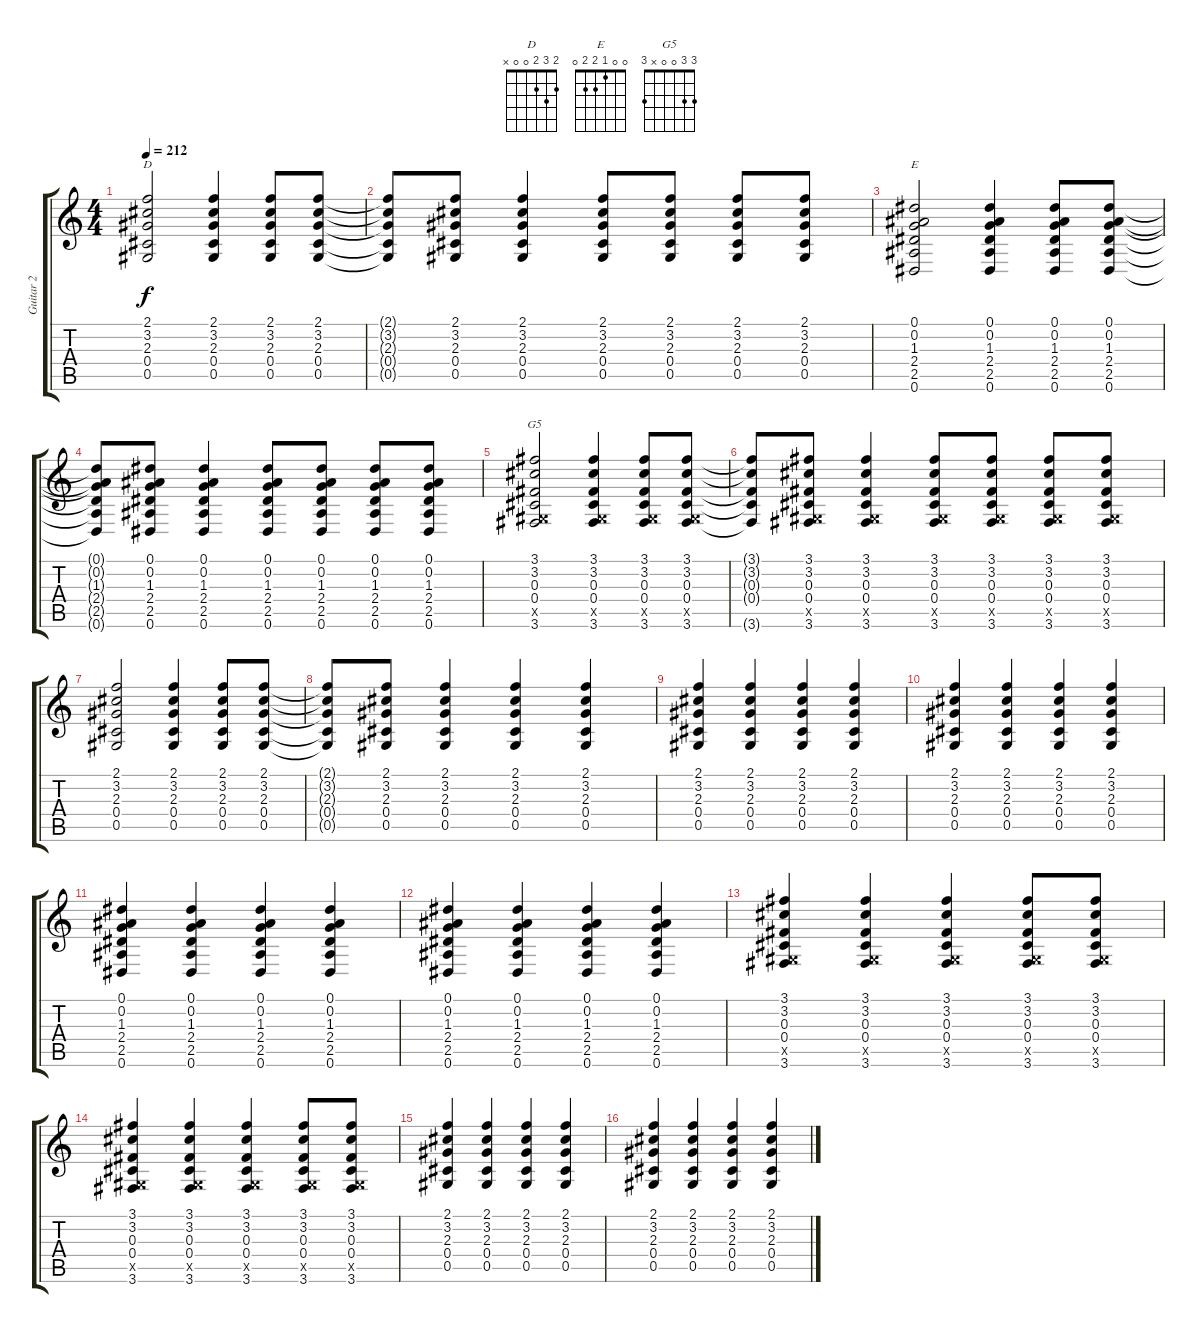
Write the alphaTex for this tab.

\track ("Guitar 2" "Guitar 2") {instrument distortionguitar}
\staff {score tabs}
\tuning (Eb4 Bb3 Gb3 Db3 Ab2 Eb2) {hide}
\chord ("D" 2 3 2 0 0 x)
\chord ("E" 0 0 1 2 2 0)
\chord ("G5" 3 3 0 0 x 3)
\ts (4 4)
\tempo 212
\clef g2
\ks c
(2.1 3.2 2.3 0.4 0.5).2{ch "D" dy f} (2.1 3.2 2.3 0.4 0.5).4 (2.1 3.2 2.3 0.4 0.5).8 (2.1 3.2 2.3 0.4 0.5).8 |
(2.1{t} 3.2{t} 2.3{t} 0.4{t} 0.5{t}).8 (2.1 3.2 2.3 0.4 0.5).8 (2.1 3.2 2.3 0.4 0.5).4 (2.1 3.2 2.3 0.4 0.5).8 (2.1 3.2 2.3 0.4 0.5).8 (2.1 3.2 2.3 0.4 0.5).8 (2.1 3.2 2.3 0.4 0.5).8 |
(0.1 0.2 1.3 2.4 2.5 0.6).2{ch "E"} (0.1 0.2 1.3 2.4 2.5 0.6).4 (0.1 0.2 1.3 2.4 2.5 0.6).8 (0.1 0.2 1.3 2.4 2.5 0.6).8 |
(0.1{t} 0.2{t} 1.3{t} 2.4{t} 2.5{t} 0.6{t}).8 (0.1 0.2 1.3 2.4 2.5 0.6).8 (0.1 0.2 1.3 2.4 2.5 0.6).4 (0.1 0.2 1.3 2.4 2.5 0.6).8 (0.1 0.2 1.3 2.4 2.5 0.6).8 (0.1 0.2 1.3 2.4 2.5 0.6).8 (0.1 0.2 1.3 2.4 2.5 0.6).8 |
(3.1 3.2 0.3 0.4 0.5{x} 3.6).2{ch "G5"} (3.1 3.2 0.3 0.4 0.5{x} 3.6).4 (3.1 3.2 0.3 0.4 0.5{x} 3.6).8 (3.1 3.2 0.3 0.4 0.5{x} 3.6).8 |
(3.1{t} 3.2{t} 0.3{t} 0.4{t} 3.6{t}).8 (3.1 3.2 0.3 0.4 0.5{x} 3.6).8 (3.1 3.2 0.3 0.4 0.5{x} 3.6).4 (3.1 3.2 0.3 0.4 0.5{x} 3.6).8 (3.1 3.2 0.3 0.4 0.5{x} 3.6).8 (3.1 3.2 0.3 0.4 0.5{x} 3.6).8 (3.1 3.2 0.3 0.4 0.5{x} 3.6).8 |
(2.1 3.2 2.3 0.4 0.5).2 (2.1 3.2 2.3 0.4 0.5).4 (2.1 3.2 2.3 0.4 0.5).8 (2.1 3.2 2.3 0.4 0.5).8 |
(2.1{t} 3.2{t} 2.3{t} 0.4{t} 0.5{t}).8 (2.1 3.2 2.3 0.4 0.5).8 (2.1 3.2 2.3 0.4 0.5).4 (2.1 3.2 2.3 0.4 0.5).4 (2.1 3.2 2.3 0.4 0.5).4 |
(2.1 3.2 2.3 0.4 0.5).4 (2.1 3.2 2.3 0.4 0.5).4 (2.1 3.2 2.3 0.4 0.5).4 (2.1 3.2 2.3 0.4 0.5).4 |
(2.1 3.2 2.3 0.4 0.5).4 (2.1 3.2 2.3 0.4 0.5).4 (2.1 3.2 2.3 0.4 0.5).4 (2.1 3.2 2.3 0.4 0.5).4 |
(0.1 0.2 1.3 2.4 2.5 0.6).4 (0.1 0.2 1.3 2.4 2.5 0.6).4 (0.1 0.2 1.3 2.4 2.5 0.6).4 (0.1 0.2 1.3 2.4 2.5 0.6).4 |
(0.1 0.2 1.3 2.4 2.5 0.6).4 (0.1 0.2 1.3 2.4 2.5 0.6).4 (0.1 0.2 1.3 2.4 2.5 0.6).4 (0.1 0.2 1.3 2.4 2.5 0.6).4 |
(3.1 3.2 0.3 0.4 0.5{x} 3.6).4 (3.1 3.2 0.3 0.4 0.5{x} 3.6).4 (3.1 3.2 0.3 0.4 0.5{x} 3.6).4 (3.1 3.2 0.3 0.4 0.5{x} 3.6).8 (3.1 3.2 0.3 0.4 0.5{x} 3.6).8 |
(3.1 3.2 0.3 0.4 0.5{x} 3.6).4 (3.1 3.2 0.3 0.4 0.5{x} 3.6).4 (3.1 3.2 0.3 0.4 0.5{x} 3.6).4 (3.1 3.2 0.3 0.4 0.5{x} 3.6).8 (3.1 3.2 0.3 0.4 0.5{x} 3.6).8 |
(2.1 3.2 2.3 0.4 0.5).4 (2.1 3.2 2.3 0.4 0.5).4 (2.1 3.2 2.3 0.4 0.5).4 (2.1 3.2 2.3 0.4 0.5).4 |
(2.1 3.2 2.3 0.4 0.5).4 (2.1 3.2 2.3 0.4 0.5).4 (2.1 3.2 2.3 0.4 0.5).4 (2.1 3.2 2.3 0.4 0.5).4
